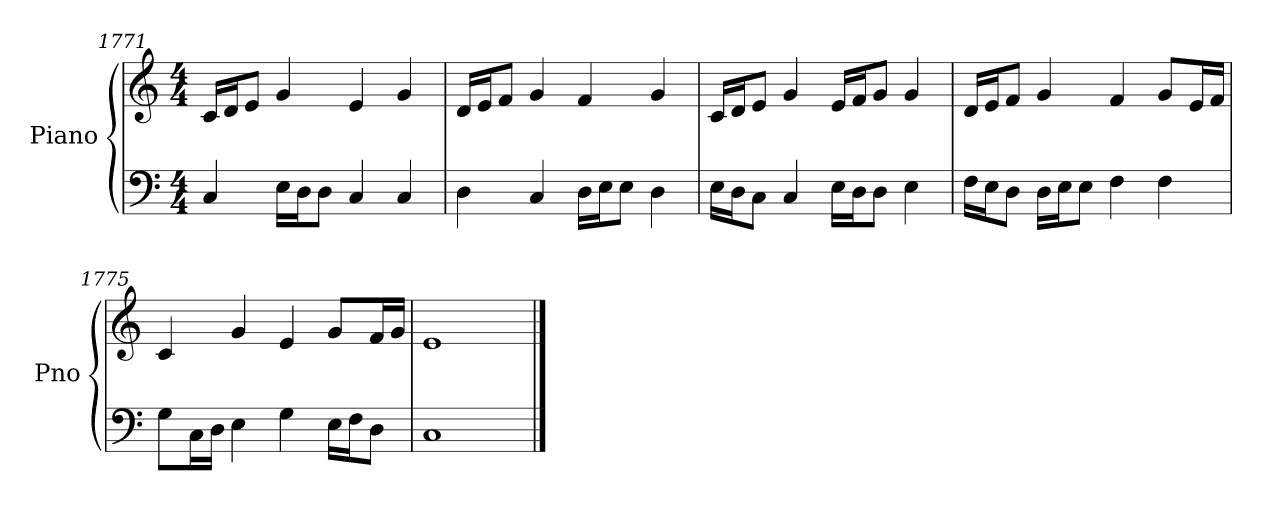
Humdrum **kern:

**kern	**kern
*part1	*part1
*staff2	*staff1
*I"Piano	*
*I'Pno	*
!!LO:PB:g=z
*clefF4	*clefG2
*k[]	*k[]
*M4/4	*M4/4
=1771	=1771
4C/	16c/LL
.	16d/J
.	8e/J
16E\LL	4g/
16D\J	.
8D\J	.
4C/	4e/
4C/	4g/
=1772	=1772
4D\	16d/LL
.	16e/J
.	8f/J
4C/	4g/
16D\LL	4f/
16E\J	.
8E\J	.
4D\	4g/
=1773	=1773
16E\LL	16c/LL
16D\J	16d/J
8C\J	8e/J
4C/	4g/
16E\LL	16e/LL
16D\J	16f/J
8D\J	8g/J
4E\	4g/
!!LO:LB:g=z
=1774	=1774
16F\LL	16d/LL
16E\J	16e/J
8D\J	8f/J
16D\LL	4g/
16E\J	.
8E\J	.
4F\	4f/
4F\	8g/L
.	16e/L
.	16f/JJ
=1775	=1775
8G\L	4c/
16C\L	.
16D\JJ	.
4E\	4g/
4G\	4e/
16E\LL	8g/L
16F\J	.
8D\J	16f/L
.	16g/JJ
=1776	=1776
1C	1e
==	==
*-	*-
